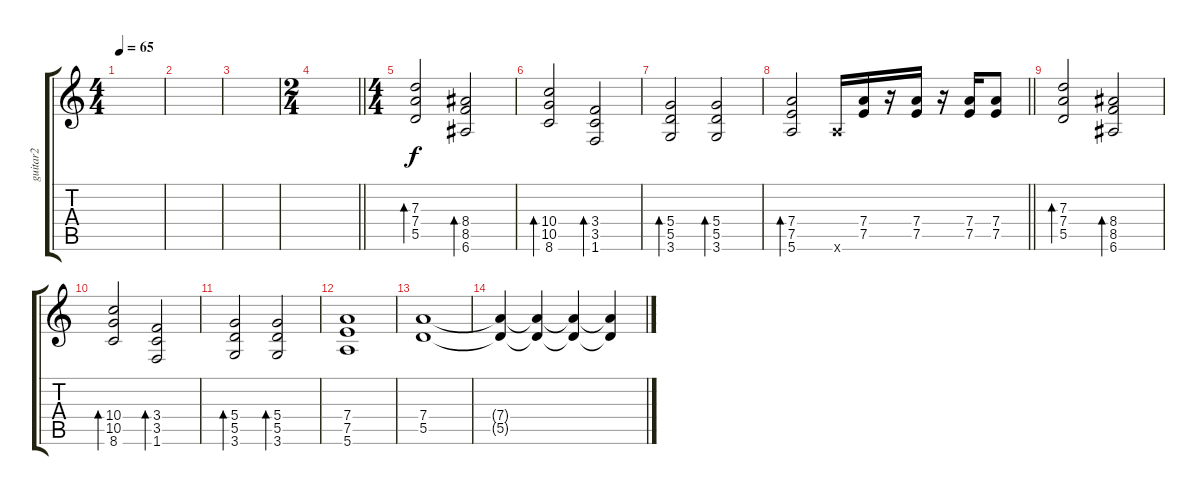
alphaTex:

\track ("guitar2" "guitar2") {instrument distortionguitar}
\staff {score tabs}
\tuning (E4 B3 G3 D3 A2 E2) {hide}
\ts (4 4)
\tempo 65
\clef g2
\ks c
|
|
|
\ts (2 4)
\barLineRight lightlight
|
\ts (4 4)
(7.3 7.4 5.5).2{bd 120 volume 11 balance 12} (8.4 8.5 6.6).2{bd 120} |
(10.4 10.5 8.6).2{bd 120} (3.4 3.5 1.6).2{bd 120} |
(5.4 5.5 3.6).2{bd 120} (5.4 5.5 3.6).2{bd 120} |
\barLineRight lightlight
(7.4 7.5 5.6).2{bd 120} 5.6{x}.16 (7.4 7.5).16 r.16 (7.4 7.5).16 r.16 (7.4 7.5).16 (7.4 7.5).8 |
(7.3 7.4 5.5).2{bd 120} (8.4 8.5 6.6).2{bd 120} |
(10.4 10.5 8.6).2{bd 120} (3.4 3.5 1.6).2{bd 120} |
(5.4 5.5 3.6).2{bd 120} (5.4 5.5 3.6).2{bd 120} |
(7.4 7.5 5.6).1 |
(7.4 5.5).1 |
(7.4{t} 5.5{t}).4{volume 10} (7.4{t} 5.5{t}).4{volume 9} (7.4{t} 5.5{t}).4{volume 8} (7.4{t} 5.5{t}).4{volume 6}
